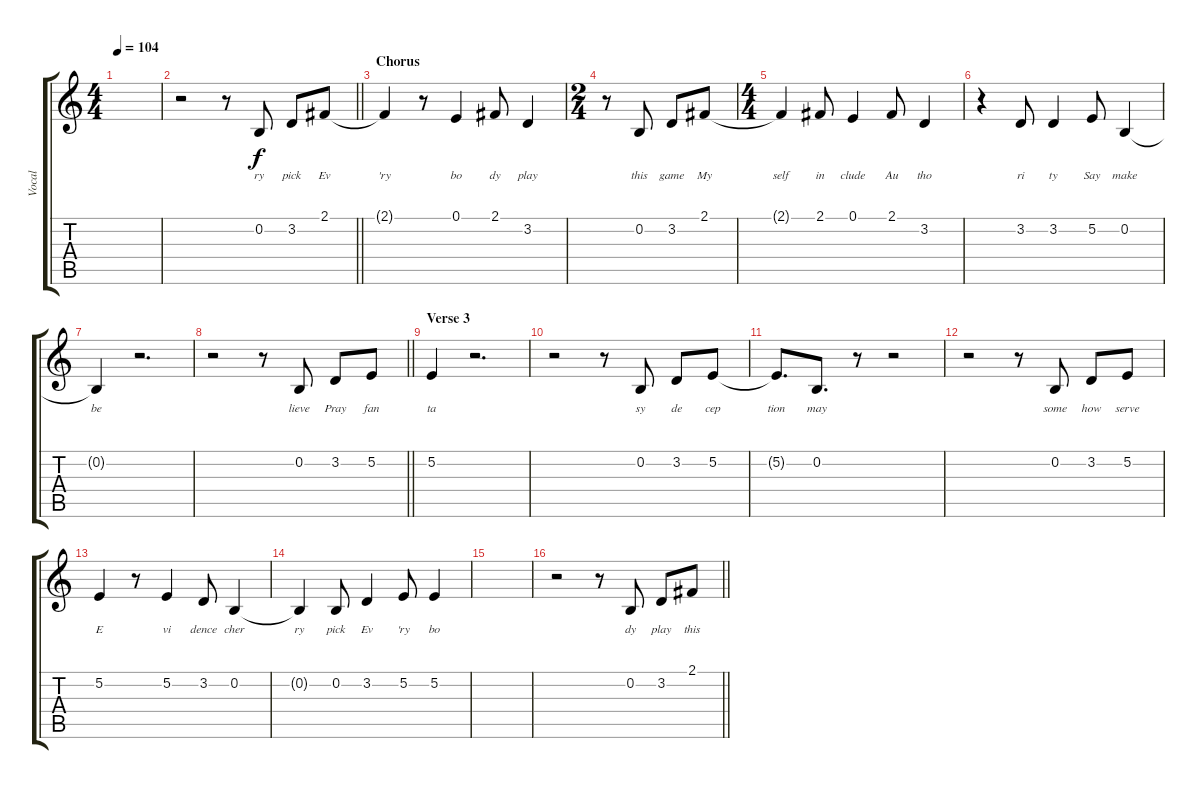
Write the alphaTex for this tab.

\track ("Vocal" "Vocal") {instrument acousticgrandpiano}
\staff {score tabs}
\tuning (E4 B3 G3 D3 A2 E2) {hide}
\ts (4 4)
\tempo 104
\clef g2
\ks c
|
\barLineRight lightlight
r.2 r.8 0.2.8{lyrics (0 "ry") lyrics (1 "") lyrics (2 "") lyrics (3 "") lyrics (4 "")} 3.2.8{lyrics (0 "pick") lyrics (1 "") lyrics (2 "") lyrics (3 "") lyrics (4 "")} 2.1.8{lyrics (0 "Ev") lyrics (1 "") lyrics (2 "") lyrics (3 "") lyrics (4 "")} |
\section ("" "Chorus")
2.1{t}.4{lyrics (0 "'ry") lyrics (1 "") lyrics (2 "") lyrics (3 "") lyrics (4 "")} r.8 0.1.4{lyrics (0 "bo") lyrics (1 "") lyrics (2 "") lyrics (3 "") lyrics (4 "")} 2.1.8{lyrics (0 "dy") lyrics (1 "") lyrics (2 "") lyrics (3 "") lyrics (4 "")} 3.2.4{lyrics (0 "play") lyrics (1 "") lyrics (2 "") lyrics (3 "") lyrics (4 "")} |
\ts (2 4)
r.8 0.2.8{lyrics (0 "this") lyrics (1 "") lyrics (2 "") lyrics (3 "") lyrics (4 "")} 3.2.8{lyrics (0 "game") lyrics (1 "") lyrics (2 "") lyrics (3 "") lyrics (4 "")} 2.1.8{lyrics (0 "My") lyrics (1 "") lyrics (2 "") lyrics (3 "") lyrics (4 "")} |
\ts (4 4)
2.1{t}.4{lyrics (0 "self") lyrics (1 "") lyrics (2 "") lyrics (3 "") lyrics (4 "")} 2.1.8{lyrics (0 "in") lyrics (1 "") lyrics (2 "") lyrics (3 "") lyrics (4 "")} 0.1.4{lyrics (0 "clude") lyrics (1 "") lyrics (2 "") lyrics (3 "") lyrics (4 "")} 2.1.8{lyrics (0 "Au") lyrics (1 "") lyrics (2 "") lyrics (3 "") lyrics (4 "")} 3.2.4{lyrics (0 "tho") lyrics (1 "") lyrics (2 "") lyrics (3 "") lyrics (4 "")} |
r.4 3.2.8{lyrics (0 "ri") lyrics (1 "") lyrics (2 "") lyrics (3 "") lyrics (4 "")} 3.2.4{lyrics (0 "ty") lyrics (1 "") lyrics (2 "") lyrics (3 "") lyrics (4 "")} 5.2.8{lyrics (0 "Say") lyrics (1 "") lyrics (2 "") lyrics (3 "") lyrics (4 "")} 0.2.4{lyrics (0 "make") lyrics (1 "") lyrics (2 "") lyrics (3 "") lyrics (4 "")} |
0.2{t}.4{lyrics (0 "be") lyrics (1 "") lyrics (2 "") lyrics (3 "") lyrics (4 "")} r.2{d} |
\barLineRight lightlight
r.2 r.8 0.2.8{lyrics (0 "lieve") lyrics (1 "") lyrics (2 "") lyrics (3 "") lyrics (4 "")} 3.2.8{lyrics (0 "Pray") lyrics (1 "") lyrics (2 "") lyrics (3 "") lyrics (4 "")} 5.2.8{lyrics (0 "fan") lyrics (1 "") lyrics (2 "") lyrics (3 "") lyrics (4 "")} |
\section ("" "Verse 3")
5.2.4{lyrics (0 "ta") lyrics (1 "") lyrics (2 "") lyrics (3 "") lyrics (4 "")} r.2{d} |
r.2 r.8 0.2.8{lyrics (0 "sy") lyrics (1 "") lyrics (2 "") lyrics (3 "") lyrics (4 "")} 3.2.8{lyrics (0 "de") lyrics (1 "") lyrics (2 "") lyrics (3 "") lyrics (4 "")} 5.2.8{lyrics (0 "cep") lyrics (1 "") lyrics (2 "") lyrics (3 "") lyrics (4 "")} |
5.2{t}.8{d lyrics (0 "tion") lyrics (1 "") lyrics (2 "") lyrics (3 "") lyrics (4 "")} 0.2.8{d lyrics (0 "may") lyrics (1 "") lyrics (2 "") lyrics (3 "") lyrics (4 "")} r.8 r.2 |
r.2 r.8 0.2.8{lyrics (0 "some") lyrics (1 "") lyrics (2 "") lyrics (3 "") lyrics (4 "")} 3.2.8{lyrics (0 "how") lyrics (1 "") lyrics (2 "") lyrics (3 "") lyrics (4 "")} 5.2.8{lyrics (0 "serve") lyrics (1 "") lyrics (2 "") lyrics (3 "") lyrics (4 "")} |
5.2.4{lyrics (0 "E") lyrics (1 "") lyrics (2 "") lyrics (3 "") lyrics (4 "")} r.8 5.2.4{lyrics (0 "vi") lyrics (1 "") lyrics (2 "") lyrics (3 "") lyrics (4 "")} 3.2.8{lyrics (0 "dence") lyrics (1 "") lyrics (2 "") lyrics (3 "") lyrics (4 "")} 0.2.4{lyrics (0 "cher") lyrics (1 "") lyrics (2 "") lyrics (3 "") lyrics (4 "")} |
0.2{t}.4{lyrics (0 "ry") lyrics (1 "") lyrics (2 "") lyrics (3 "") lyrics (4 "")} 0.2.8{lyrics (0 "pick") lyrics (1 "") lyrics (2 "") lyrics (3 "") lyrics (4 "")} 3.2.4{lyrics (0 "Ev") lyrics (1 "") lyrics (2 "") lyrics (3 "") lyrics (4 "")} 5.2.8{lyrics (0 "'ry") lyrics (1 "") lyrics (2 "") lyrics (3 "") lyrics (4 "")} 5.2.4{lyrics (0 "bo") lyrics (1 "") lyrics (2 "") lyrics (3 "") lyrics (4 "")} |
|
\barLineRight lightlight
r.2 r.8 0.2.8{lyrics (0 "dy") lyrics (1 "") lyrics (2 "") lyrics (3 "") lyrics (4 "")} 3.2.8{lyrics (0 "play") lyrics (1 "") lyrics (2 "") lyrics (3 "") lyrics (4 "")} 2.1.8{lyrics (0 "this") lyrics (1 "") lyrics (2 "") lyrics (3 "") lyrics (4 "")}
